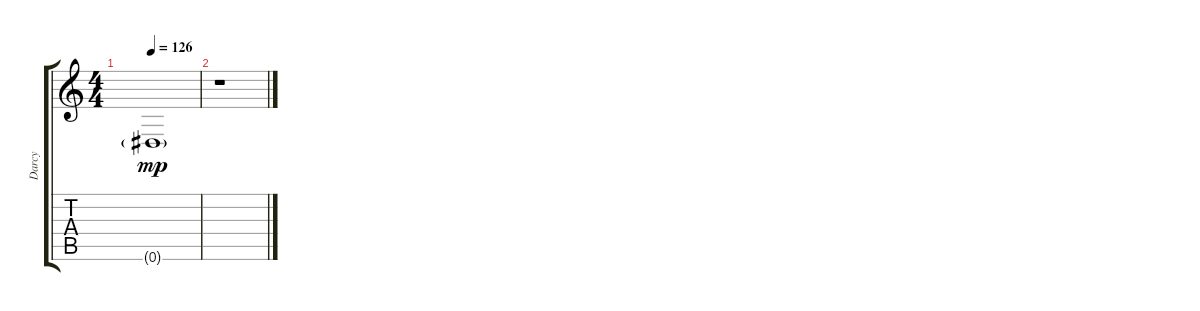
\track ("Darcy" "Darcy") {instrument electricbasspick}
\staff {score tabs}
\tuning (Eb4 Bb3 Gb3 Db3 Ab2 Eb2) {hide}
\ts (4 4)
\tempo 126
\clef g2
\ks c
0.6{g}.1{dy mp} |
r.1
